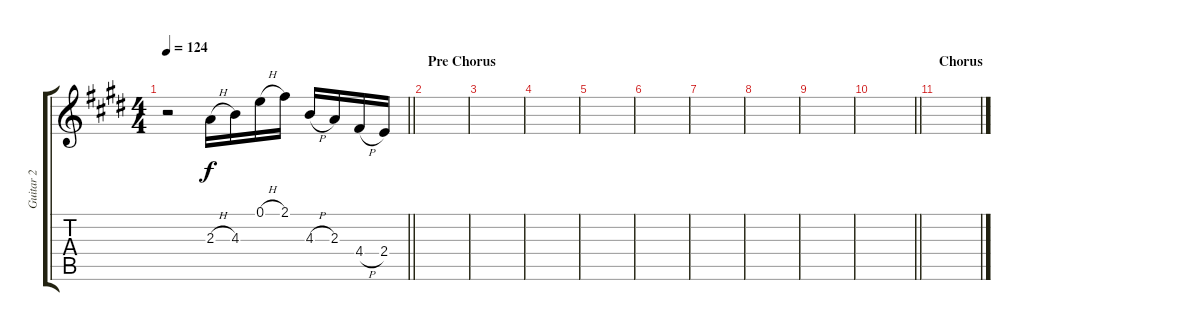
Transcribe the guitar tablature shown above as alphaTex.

\track ("Guitar 2" "Guitar 2") {instrument electricguitarclean}
\staff {score tabs}
\tuning (E4 B3 G3 D3 A2 E2) {hide}
\ts (4 4)
\tempo 124
\clef g2
\barLineRight lightlight
\ks e
r.2{dy f} 2.3{h}.16 4.3.16 0.1{h}.16 2.1.16 4.3{h}.16 2.3.16 4.4{h}.16 2.4.16 |
\section ("" "Pre Chorus")
|
|
|
|
|
|
|
|
\barLineRight lightlight
|
\section ("" "Chorus")
